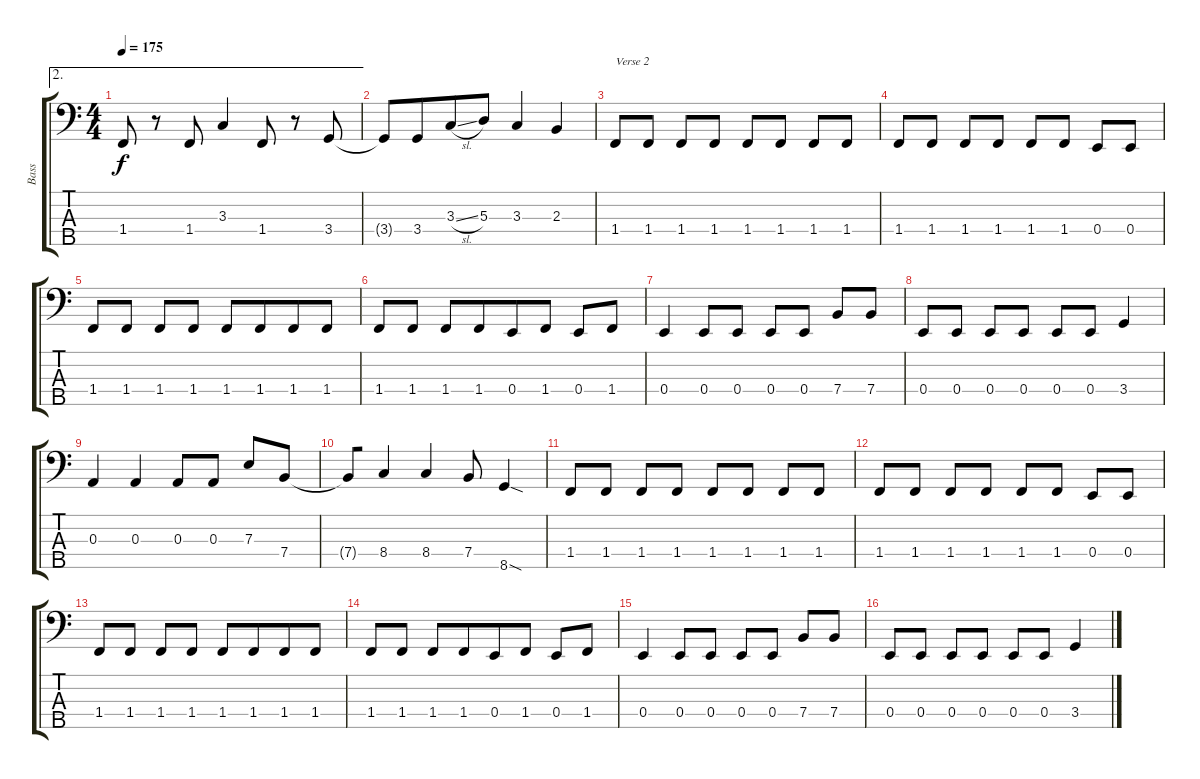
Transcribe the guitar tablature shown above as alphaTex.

\track ("Bass" "Bass") {instrument electricbassfinger}
\staff {score tabs}
\tuning (G2 D2 A1 E1 B0) {hide}
\ae 2
\ts (4 4)
\tempo 175
\clef f4
\ks c
1.4.8{dy f} r.8 1.4.8 3.3.4 1.4.8 r.8{beam merge} 3.4.8 |
3.4{t}.8 3.4.8{beam merge} 3.3{sl}.8 5.3.8{beam merge} 3.3.4 2.3.4 |
1.4.8{txt "Verse 2" beam merge} 1.4.8 1.4.8 1.4.8 1.4.8 1.4.8 1.4.8 1.4.8 |
1.4.8 1.4.8 1.4.8 1.4.8 1.4.8 1.4.8 0.4.8{beam merge} 0.4.8 |
1.4.8{beam merge} 1.4.8 1.4.8 1.4.8 1.4.8 1.4.8{beam merge} 1.4.8{beam merge} 1.4.8 |
1.4.8 1.4.8 1.4.8 1.4.8{beam merge} 0.4.8{beam merge} 1.4.8 0.4.8 1.4.8 |
0.4.4 0.4.8 0.4.8 0.4.8 0.4.8 7.4.8{beam merge} 7.4.8 |
0.4.8 0.4.8 0.4.8 0.4.8 0.4.8 0.4.8 3.4.4 |
0.3.4 0.3.4 0.3.8 0.3.8 7.3.8 7.4.8 |
7.4{t}.8{beam merge} 8.4.4{beam merge} 8.4.4 7.4.8 8.5{sod}.4 |
1.4.8{beam merge} 1.4.8 1.4.8 1.4.8 1.4.8 1.4.8 1.4.8 1.4.8 |
1.4.8 1.4.8 1.4.8 1.4.8 1.4.8 1.4.8 0.4.8{beam merge} 0.4.8 |
1.4.8{beam merge} 1.4.8 1.4.8 1.4.8 1.4.8 1.4.8{beam merge} 1.4.8{beam merge} 1.4.8 |
1.4.8 1.4.8 1.4.8 1.4.8{beam merge} 0.4.8{beam merge} 1.4.8 0.4.8 1.4.8 |
0.4.4 0.4.8 0.4.8 0.4.8 0.4.8 7.4.8{beam merge} 7.4.8 |
0.4.8 0.4.8 0.4.8 0.4.8 0.4.8 0.4.8 3.4.4
